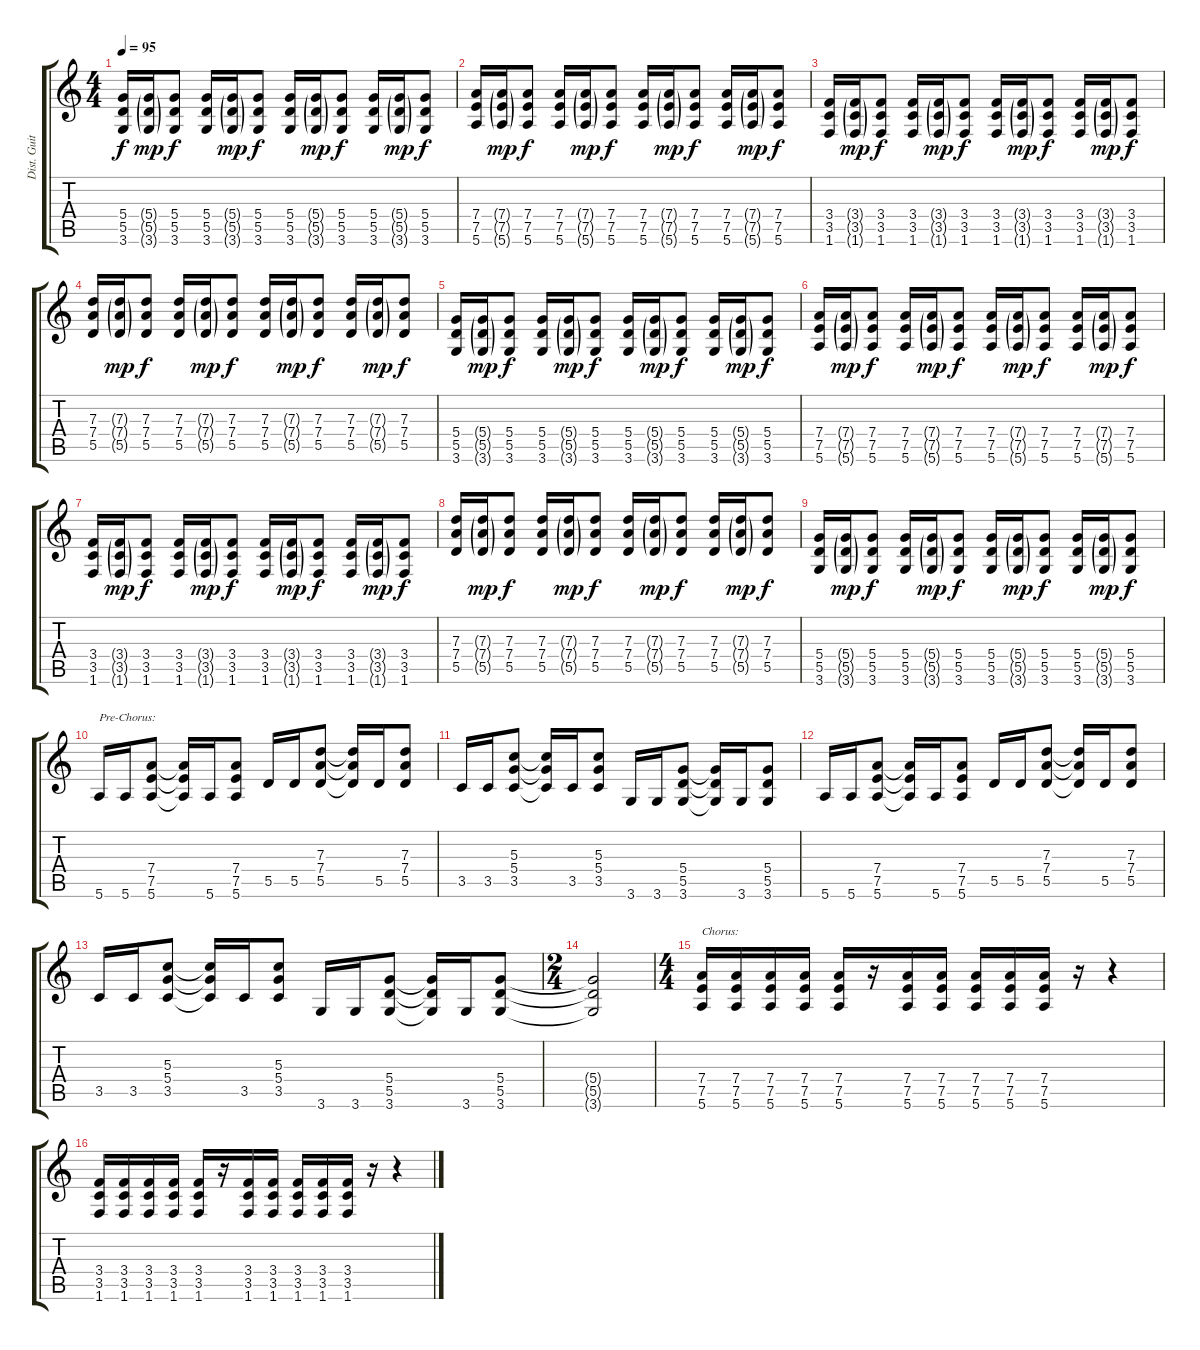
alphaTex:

\track ("Dist. Guitar 3" "Dist. Guit") {instrument distortionguitar}
\staff {score tabs}
\tuning (E4 B3 G3 D3 A2 E2) {hide}
\ts (4 4)
\tempo 95
\clef g2
\ks c
(5.4 5.5 3.6).16{dy f} (5.4{g} 5.5{g} 3.6{g}).16{dy mp} (5.4 5.5 3.6).8{dy f} (5.4 5.5 3.6).16 (5.4{g} 5.5{g} 3.6{g}).16{dy mp} (5.4 5.5 3.6).8{dy f} (5.4 5.5 3.6).16 (5.4{g} 5.5{g} 3.6{g}).16{dy mp} (5.4 5.5 3.6).8{dy f} (5.4 5.5 3.6).16 (5.4{g} 5.5{g} 3.6{g}).16{dy mp} (5.4 5.5 3.6).8{dy f} |
(7.4 7.5 5.6).16 (7.4{g} 7.5{g} 5.6{g}).16{dy mp} (7.4 7.5 5.6).8{dy f} (7.4 7.5 5.6).16 (7.4{g} 7.5{g} 5.6{g}).16{dy mp} (7.4 7.5 5.6).8{dy f} (7.4 7.5 5.6).16 (7.4{g} 7.5{g} 5.6{g}).16{dy mp} (7.4 7.5 5.6).8{dy f} (7.4 7.5 5.6).16 (7.4{g} 7.5{g} 5.6{g}).16{dy mp} (7.4 7.5 5.6).8{dy f} |
(3.4 3.5 1.6).16 (3.4{g} 3.5{g} 1.6{g}).16{dy mp} (3.4 3.5 1.6).8{dy f} (3.4 3.5 1.6).16 (3.4{g} 3.5{g} 1.6{g}).16{dy mp} (3.4 3.5 1.6).8{dy f} (3.4 3.5 1.6).16 (3.4{g} 3.5{g} 1.6{g}).16{dy mp} (3.4 3.5 1.6).8{dy f} (3.4 3.5 1.6).16 (3.4{g} 3.5{g} 1.6{g}).16{dy mp} (3.4 3.5 1.6).8{dy f} |
(7.3 7.4 5.5).16 (7.3{g} 7.4{g} 5.5{g}).16{dy mp} (7.3 7.4 5.5).8{dy f} (7.3 7.4 5.5).16 (7.3{g} 7.4{g} 5.5{g}).16{dy mp} (7.3 7.4 5.5).8{dy f} (7.3 7.4 5.5).16 (7.3{g} 7.4{g} 5.5{g}).16{dy mp} (7.3 7.4 5.5).8{dy f} (7.3 7.4 5.5).16 (7.3{g} 7.4{g} 5.5{g}).16{dy mp} (7.3 7.4 5.5).8{dy f} |
(5.4 5.5 3.6).16 (5.4{g} 5.5{g} 3.6{g}).16{dy mp} (5.4 5.5 3.6).8{dy f} (5.4 5.5 3.6).16 (5.4{g} 5.5{g} 3.6{g}).16{dy mp} (5.4 5.5 3.6).8{dy f} (5.4 5.5 3.6).16 (5.4{g} 5.5{g} 3.6{g}).16{dy mp} (5.4 5.5 3.6).8{dy f} (5.4 5.5 3.6).16 (5.4{g} 5.5{g} 3.6{g}).16{dy mp} (5.4 5.5 3.6).8{dy f} |
(7.4 7.5 5.6).16 (7.4{g} 7.5{g} 5.6{g}).16{dy mp} (7.4 7.5 5.6).8{dy f} (7.4 7.5 5.6).16 (7.4{g} 7.5{g} 5.6{g}).16{dy mp} (7.4 7.5 5.6).8{dy f} (7.4 7.5 5.6).16 (7.4{g} 7.5{g} 5.6{g}).16{dy mp} (7.4 7.5 5.6).8{dy f} (7.4 7.5 5.6).16 (7.4{g} 7.5{g} 5.6{g}).16{dy mp} (7.4 7.5 5.6).8{dy f} |
(3.4 3.5 1.6).16 (3.4{g} 3.5{g} 1.6{g}).16{dy mp} (3.4 3.5 1.6).8{dy f} (3.4 3.5 1.6).16 (3.4{g} 3.5{g} 1.6{g}).16{dy mp} (3.4 3.5 1.6).8{dy f} (3.4 3.5 1.6).16 (3.4{g} 3.5{g} 1.6{g}).16{dy mp} (3.4 3.5 1.6).8{dy f} (3.4 3.5 1.6).16 (3.4{g} 3.5{g} 1.6{g}).16{dy mp} (3.4 3.5 1.6).8{dy f} |
(7.3 7.4 5.5).16 (7.3{g} 7.4{g} 5.5{g}).16{dy mp} (7.3 7.4 5.5).8{dy f} (7.3 7.4 5.5).16 (7.3{g} 7.4{g} 5.5{g}).16{dy mp} (7.3 7.4 5.5).8{dy f} (7.3 7.4 5.5).16 (7.3{g} 7.4{g} 5.5{g}).16{dy mp} (7.3 7.4 5.5).8{dy f} (7.3 7.4 5.5).16 (7.3{g} 7.4{g} 5.5{g}).16{dy mp} (7.3 7.4 5.5).8{dy f} |
(5.4 5.5 3.6).16 (5.4{g} 5.5{g} 3.6{g}).16{dy mp} (5.4 5.5 3.6).8{dy f} (5.4 5.5 3.6).16 (5.4{g} 5.5{g} 3.6{g}).16{dy mp} (5.4 5.5 3.6).8{dy f} (5.4 5.5 3.6).16 (5.4{g} 5.5{g} 3.6{g}).16{dy mp} (5.4 5.5 3.6).8{dy f} (5.4 5.5 3.6).16 (5.4{g} 5.5{g} 3.6{g}).16{dy mp} (5.4 5.5 3.6).8{dy f} |
5.6.16{txt "Pre-Chorus:"} 5.6.16 (7.4 7.5 5.6).8 (7.4{t} 7.5{t} 5.6{t}).16 5.6.16 (7.4 7.5 5.6).8 5.5.16 5.5.16 (7.3 7.4 5.5).8 (7.3{t} 7.4{t} 5.5{t}).16 5.5.16 (7.3 7.4 5.5).8 |
3.5.16 3.5.16 (5.3 5.4 3.5).8 (5.3{t} 5.4{t} 3.5{t}).16 3.5.16 (5.3 5.4 3.5).8 3.6.16 3.6.16 (5.4 5.5 3.6).8 (5.4{t} 5.5{t} 3.6{t}).16 3.6.16 (5.4 5.5 3.6).8 |
5.6.16 5.6.16 (7.4 7.5 5.6).8 (7.4{t} 7.5{t} 5.6{t}).16 5.6.16 (7.4 7.5 5.6).8 5.5.16 5.5.16 (7.3 7.4 5.5).8 (7.3{t} 7.4{t} 5.5{t}).16 5.5.16 (7.3 7.4 5.5).8 |
3.5.16 3.5.16 (5.3 5.4 3.5).8 (5.3{t} 5.4{t} 3.5{t}).16 3.5.16 (5.3 5.4 3.5).8 3.6.16 3.6.16 (5.4 5.5 3.6).8 (5.4{t} 5.5{t} 3.6{t}).16 3.6.16 (5.4 5.5 3.6).8 |
\ts (2 4)
(5.4{t} 5.5{t} 3.6{t}).2 |
\ts (4 4)
(7.4 7.5 5.6).16{txt "Chorus:"} (7.4 7.5 5.6).16 (7.4 7.5 5.6).16 (7.4 7.5 5.6).16 (7.4 7.5 5.6).16 r.16 (7.4 7.5 5.6).16 (7.4 7.5 5.6).16 (7.4 7.5 5.6).16 (7.4 7.5 5.6).16 (7.4 7.5 5.6).16 r.16 r.4 |
(3.4 3.5 1.6).16 (3.4 3.5 1.6).16 (3.4 3.5 1.6).16 (3.4 3.5 1.6).16 (3.4 3.5 1.6).16 r.16 (3.4 3.5 1.6).16 (3.4 3.5 1.6).16 (3.4 3.5 1.6).16 (3.4 3.5 1.6).16 (3.4 3.5 1.6).16 r.16 r.4
